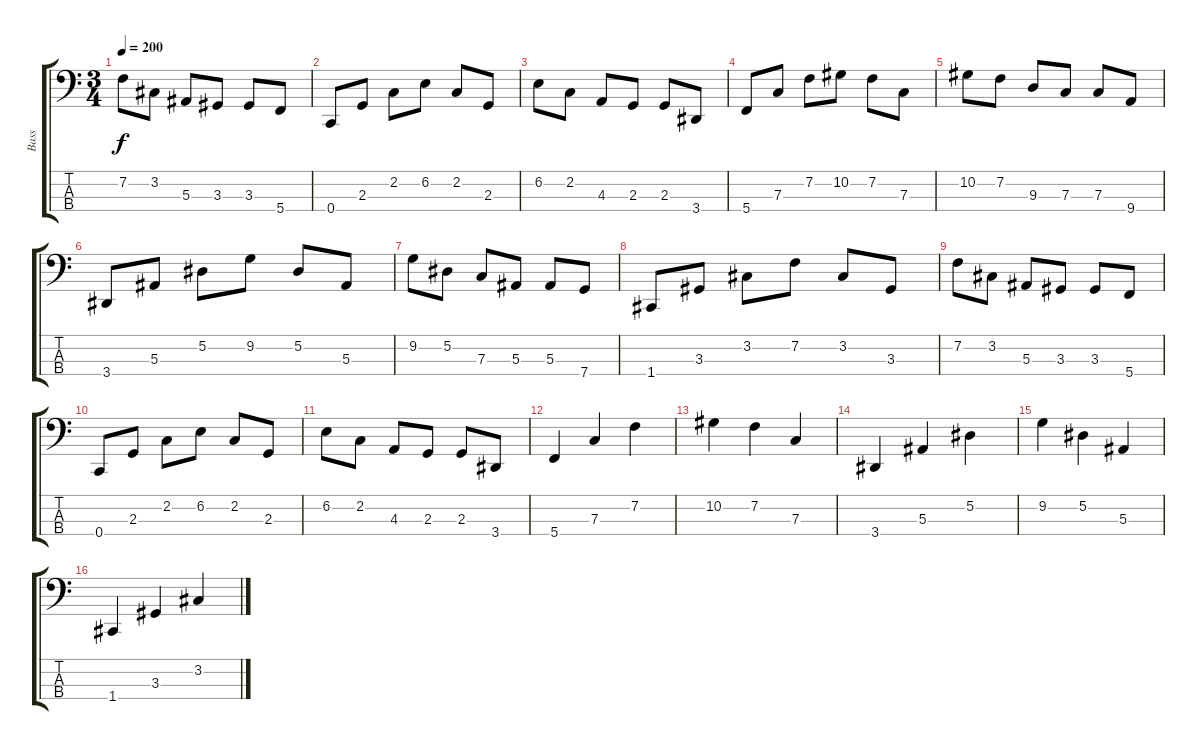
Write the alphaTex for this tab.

\track ("Bass" "Bass") {instrument electricbassfinger}
\staff {score tabs}
\tuning (Eb2 Bb1 F1 C1) {hide}
\ts (3 4)
\tempo 200
\clef f4
\ks c
7.2.8{dy f} 3.2.8 5.3.8 3.3.8 3.3.8 5.4.8 |
0.4.8 2.3.8 2.2.8 6.2.8 2.2.8 2.3.8 |
6.2.8 2.2.8 4.3.8 2.3.8 2.3.8 3.4.8 |
5.4.8 7.3.8 7.2.8 10.2.8 7.2.8 7.3.8 |
10.2.8 7.2.8 9.3.8 7.3.8 7.3.8 9.4.8 |
3.4.8 5.3.8 5.2.8 9.2.8 5.2.8 5.3.8 |
9.2.8 5.2.8 7.3.8 5.3.8 5.3.8 7.4.8 |
1.4.8 3.3.8 3.2.8 7.2.8 3.2.8 3.3.8 |
7.2.8 3.2.8 5.3.8 3.3.8 3.3.8 5.4.8 |
0.4.8 2.3.8 2.2.8 6.2.8 2.2.8 2.3.8 |
6.2.8 2.2.8 4.3.8 2.3.8 2.3.8 3.4.8 |
5.4.4 7.3.4 7.2.4 |
10.2.4 7.2.4 7.3.4 |
3.4.4 5.3.4 5.2.4 |
9.2.4 5.2.4 5.3.4 |
1.4.4 3.3.4 3.2.4
